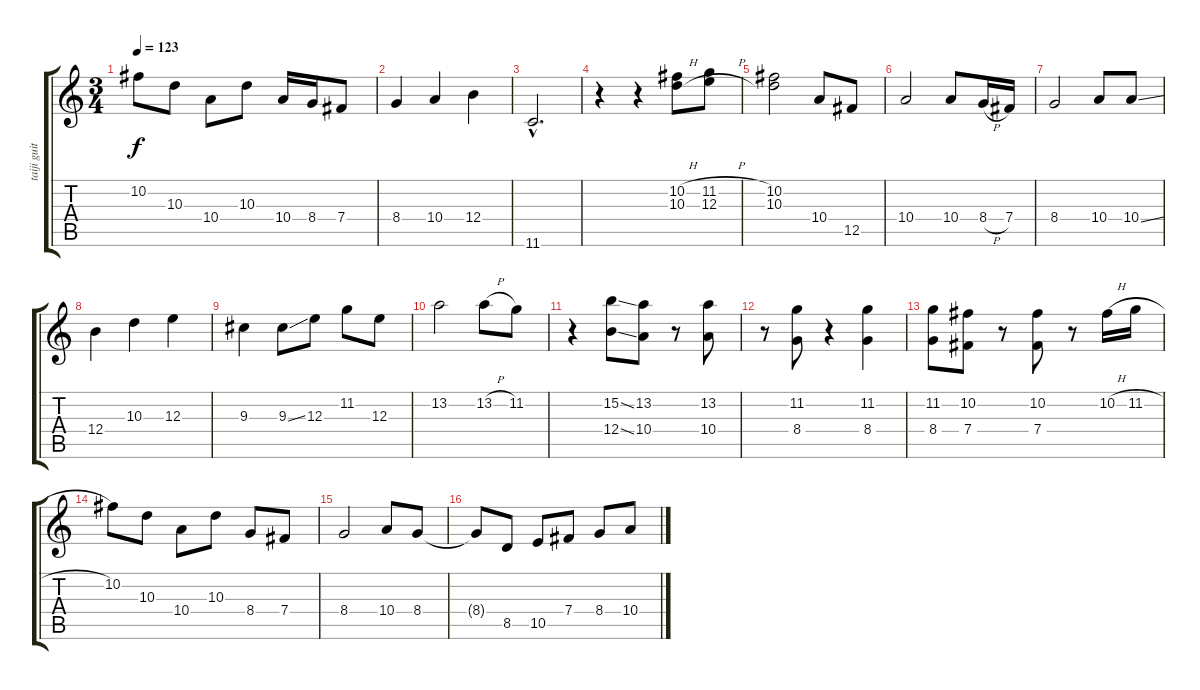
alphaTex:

\track ("taiji guitar" "taiji guit") {instrument acousticguitarnylon}
\staff {score tabs}
\tuning (Db4 Ab3 E3 B2 Gb2 Db2) {hide}
\ts (3 4)
\tempo 123
\clef g2
\ks c
10.2.8{dy f} 10.3.8 10.4.8 10.3.8 10.4.16 8.4.16 7.4.8 |
8.4.4 10.4.4 12.4.4 |
11.6{hac}.2{d} |
r.4 r.4 (10.2{h} 10.3{h}).8 (11.2{h} 12.3{h}).8 |
(10.2 10.3).2 10.4.8 12.5.8 |
10.4.2 10.4.8 8.4{h}.16 7.4.16 |
8.4.2 10.4.8 10.4{ss}.8 |
12.4.4 10.3.4 12.3.4 |
9.3.4 9.3{ss}.8 12.3.8 11.2.8 12.3.8 |
13.2.2 13.2{h}.8 11.2.8 |
r.4 (15.2{ss} 12.4{ss}).8 (13.2 10.4).8 r.8 (13.2 10.4).8 |
r.8 (11.2 8.4).8 r.4 (11.2 8.4).4 |
(11.2 8.4).8 (10.2 7.4).8 r.8 (10.2 7.4).8 r.8 10.2{h}.16 11.2{h}.16 |
10.2.8 10.3.8 10.4.8 10.3.8 8.4.8 7.4.8 |
8.4.2 10.4.8 8.4.8 |
8.4{t}.8 8.5.8 10.5.8 7.4.8 8.4.8 10.4.8
